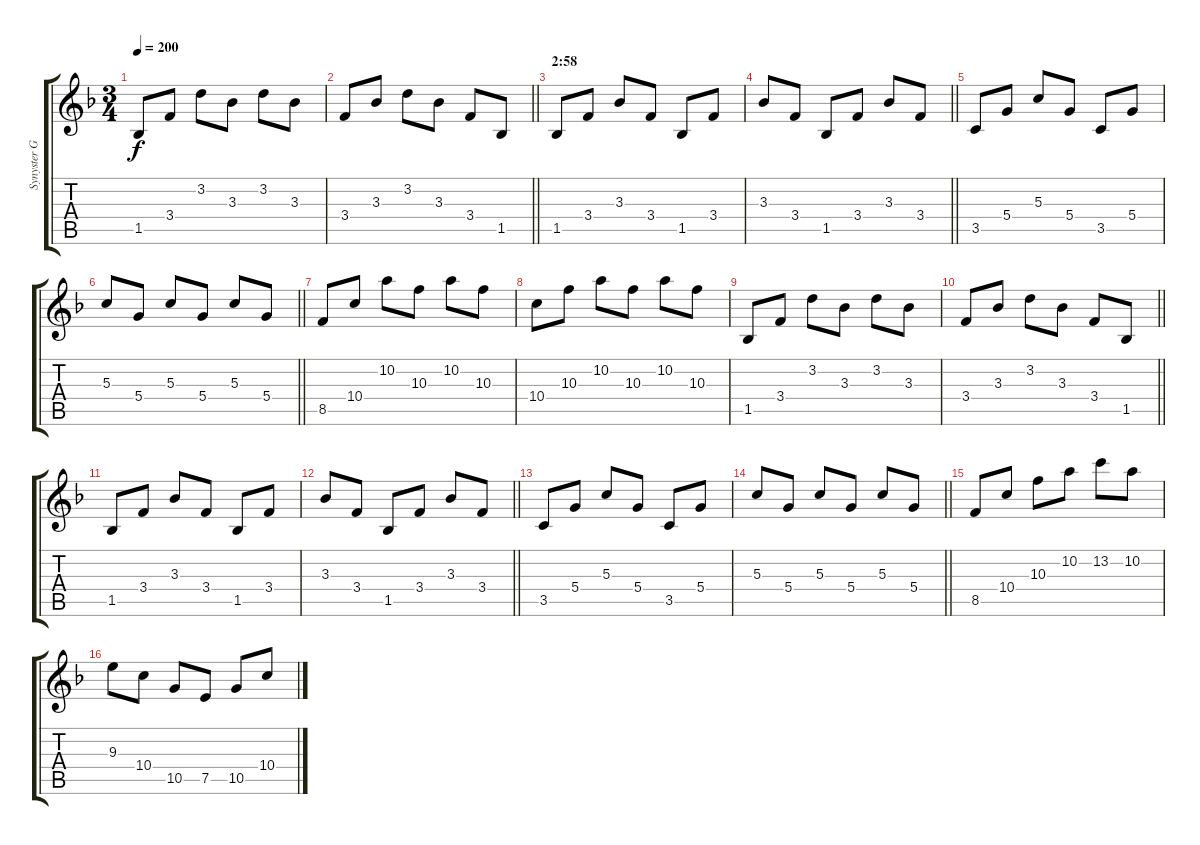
\track ("Synyster Gates (Lead) IIII" "Synyster G") {instrument overdrivenguitar}
\staff {score tabs}
\tuning (E4 B3 G3 D3 A2 D2) {hide}
\ts (3 4)
\tempo 200
\clef g2
\ks f
1.5.8{dy f} 3.4.8 3.2.8 3.3.8 3.2.8 3.3.8 |
\barLineRight lightlight
3.4.8 3.3.8 3.2.8 3.3.8 3.4.8 1.5.8 |
\section ("" "2:58")
1.5.8 3.4.8 3.3.8 3.4.8 1.5.8 3.4.8 |
\barLineRight lightlight
3.3.8 3.4.8 1.5.8 3.4.8 3.3.8 3.4.8 |
3.5.8 5.4.8 5.3.8 5.4.8 3.5.8 5.4.8 |
\barLineRight lightlight
5.3.8 5.4.8 5.3.8 5.4.8 5.3.8 5.4.8 |
8.5.8 10.4.8 10.2.8 10.3.8 10.2.8 10.3.8 |
10.4.8 10.3.8 10.2.8 10.3.8 10.2.8 10.3.8 |
1.5.8 3.4.8 3.2.8 3.3.8 3.2.8 3.3.8 |
\barLineRight lightlight
3.4.8 3.3.8 3.2.8 3.3.8 3.4.8 1.5.8 |
\section ("" "")
1.5.8 3.4.8 3.3.8 3.4.8 1.5.8 3.4.8 |
\barLineRight lightlight
3.3.8 3.4.8 1.5.8 3.4.8 3.3.8 3.4.8 |
3.5.8 5.4.8 5.3.8 5.4.8 3.5.8 5.4.8 |
\barLineRight lightlight
5.3.8 5.4.8 5.3.8 5.4.8 5.3.8 5.4.8 |
8.5.8 10.4.8 10.3.8 10.2.8 13.2.8 10.2.8 |
9.3.8 10.4.8 10.5.8 7.5.8 10.5.8 10.4.8
